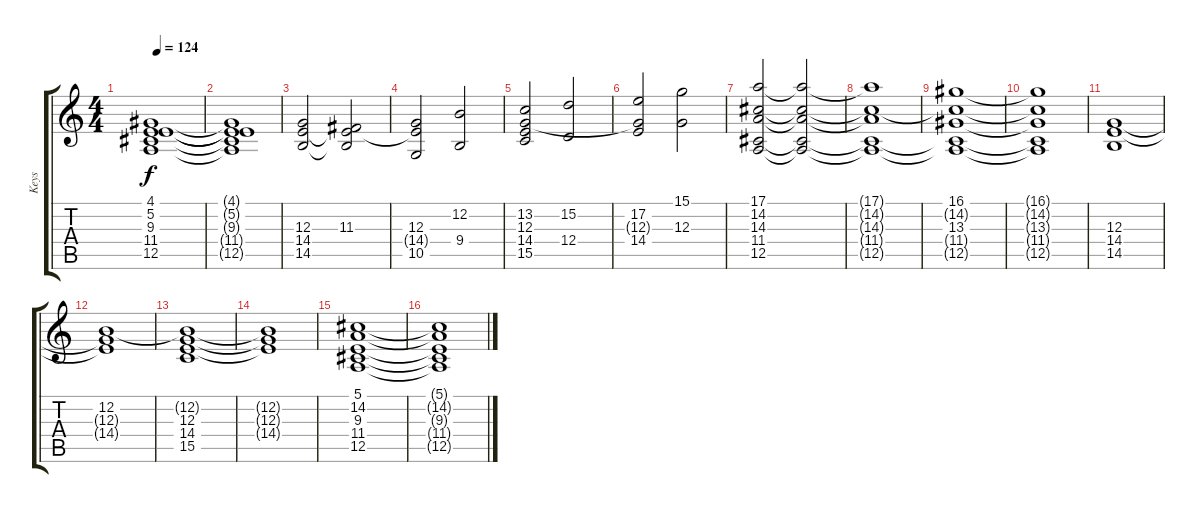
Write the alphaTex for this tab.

\track ("Keys" "Keys") {instrument vibraphone}
\staff {score tabs}
\tuning (E4 B3 G3 D3 A2 E2) {hide}
\ts (4 4)
\tempo 124
\clef g2
\ks c
(4.1 5.2 9.3{t} 11.4{t} 12.5{t}).1{dy f} |
(4.1{t} 5.2{t} 9.3{t} 11.4{t} 12.5{t}).1 |
(12.3 14.4 14.5).2 (11.3 14.4{t} 14.5{t}).2 |
(12.3 14.4{t} 10.5).2 (12.2 9.4).2 |
(13.2 12.3 14.4 15.5).2 (15.2 12.4).2 |
(17.2 12.3{t} 14.4).2 (15.1 12.3).2 |
(17.1 14.2 14.3 11.4 12.5).2 (17.1{t} 14.2{t} 14.3{t} 11.4{t} 12.5{t}).2 |
(17.1{t} 14.2{t} 14.3{t} 11.4{t} 12.5{t}).1 |
(16.1 14.2{t} 13.3 11.4{t} 12.5{t}).1 |
(16.1{t} 14.2{t} 13.3{t} 11.4{t} 12.5{t}).1 |
(12.3 14.4 14.5).1{instrument stringensemble2} |
(12.2 12.3{t} 14.4{t}).1 |
(12.2{t} 12.3 14.4 15.5).1 |
(12.2{t} 12.3{t} 14.4{t}).1 |
(5.1 14.2 9.3 11.4 12.5).1 |
(5.1{t} 14.2{t} 9.3{t} 11.4{t} 12.5{t}).1
